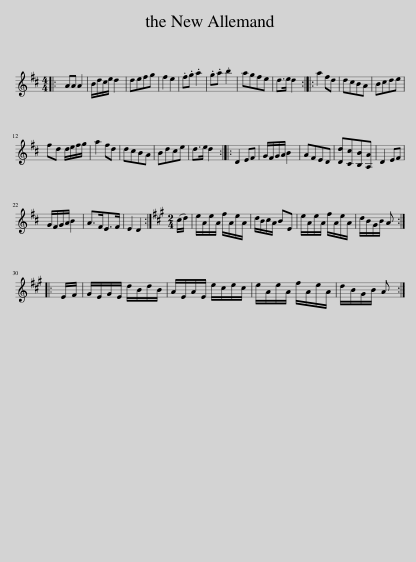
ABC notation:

X:1
L:1/8
M:4/4
I:linebreak $
K:D
V:1 treble
V:1
|: AA A2 | B/d/c/e/ d2 | defg | f2 e2 | .f.g .a2 | %5
 .g.a .b2 | agfe | d>e d2 :: a2 fd | dcBA | %10
 Bcde |$ fd d/e/f/g/ | a2 fd | dcBA | Bdce | %15
 d>e d2 :: D2 EF | G/F/G/A/ B2 | AFED | [Dd][Cc][B,B][A,A] | %20
 D2 EF |$ G/F/G/A/ B2 | A>FE>F | E2 D2 :|[K:A][M:2/4] (c/d/) | %25
 e/A/e/A/ f/A/e/A/ | d/B/c/A/ BE | e/A/e/A/ f/A/e/A/ | d/B/G/B/ A ::$ E/F/ | %30
 G/E/G/E/ d/B/d/B/ | A/E/A/E/ e/c/e/c/ | e/A/e/A/ f/A/e/A/ | d/B/G/B/ A :| %34
